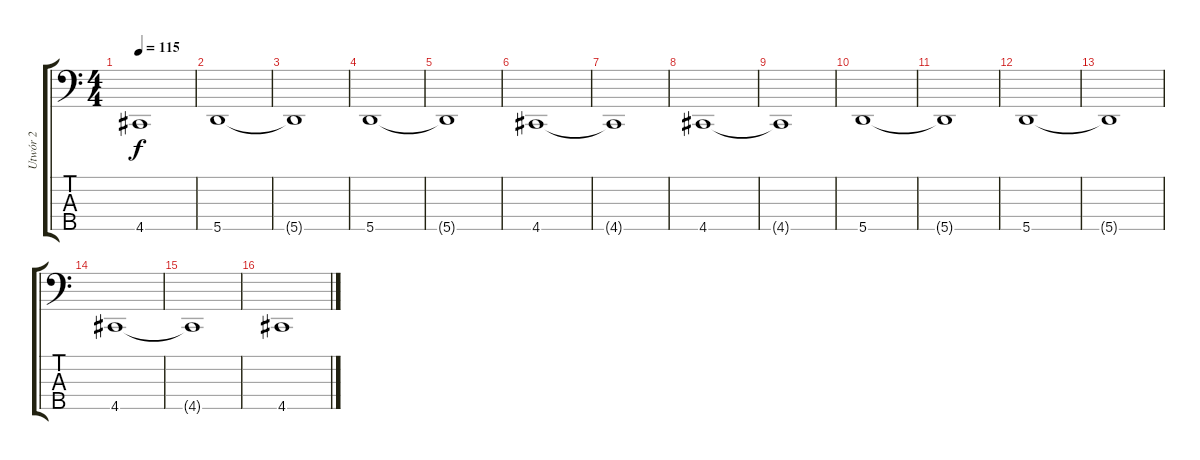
\track ("Utwór 2" "Utwór 2") {instrument electricbassfinger}
\staff {score tabs}
\tuning (F2 C2 G1 D1 A0) {hide}
\ts (4 4)
\tempo 115
\clef f4
\ks c
4.5{t}.1{dy f} |
5.5.1 |
5.5{t}.1 |
5.5.1 |
5.5{t}.1 |
4.5.1 |
4.5{t}.1 |
4.5.1 |
4.5{t}.1 |
5.5.1 |
5.5{t}.1 |
5.5.1 |
5.5{t}.1 |
4.5.1 |
4.5{t}.1 |
4.5.1
